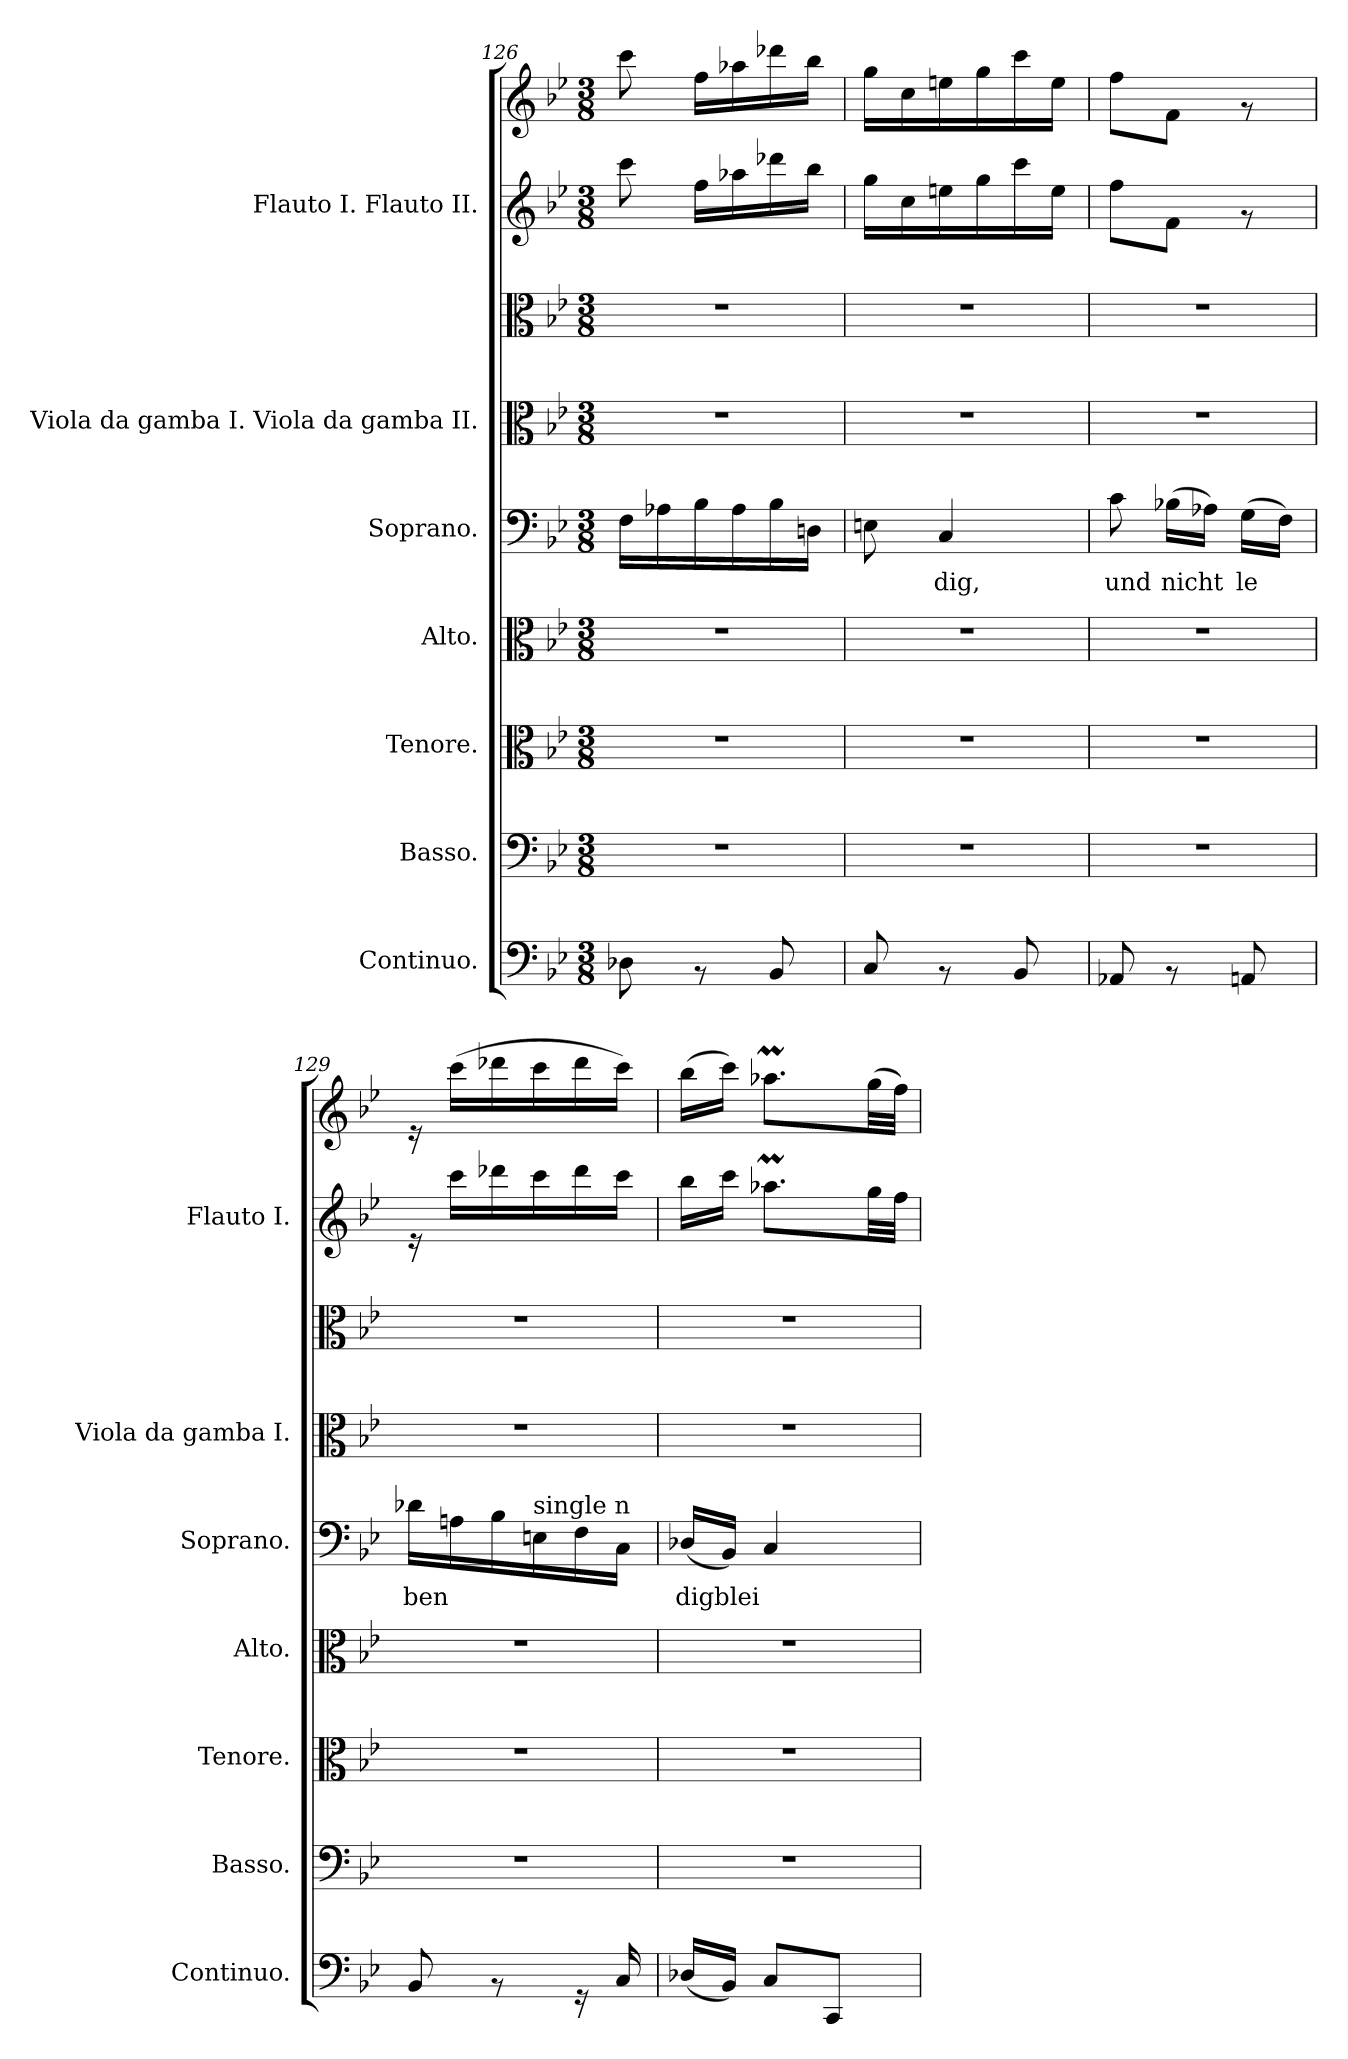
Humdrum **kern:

**kern	**kern	**kern	**kern	**kern	**text	**kern	**kern	**kern	**kern
*part7	*part6	*part5	*part4	*part3	*part3	*part2	*part2	*part1	*part1
*staff9	*staff8	*staff7	*staff6	*staff5	*staff5	*staff4	*staff3	*staff2	*staff1
*I"Continuo.	*I"Basso.	*I"Tenore.	*I"Alto.	*I"Soprano.	*	*I"Viola da gamba I. Viola da gamba II.	*	*I"Flauto I. Flauto II.	*
*I'Continuo.	*I'Basso.	*I'Tenore.	*I'Alto.	*I'Soprano.	*	*I'Viola da gamba I.	*	*I'Flauto I.	*
*clefF4	*clefF4	*clefC3	*clefC3	*clefF4	*	*clefC3	*clefC3	*clefG2	*clefG2
*k[b-e-]	*k[b-e-]	*k[b-e-]	*k[b-e-]	*k[b-e-]	*	*k[b-e-]	*k[b-e-]	*k[b-e-]	*k[b-e-]
*B-:	*B-:	*B-:	*B-:	*B-:	*	*B-:	*B-:	*B-:	*B-:
*M3/8	*M3/8	*M3/8	*M3/8	*M3/8	*	*M3/8	*M3/8	*M3/8	*M3/8
=126	=126	=126	=126	=126	=126	=126	=126	=126	=126
8D-X\	4.r	4.r	4.r	16F\LL	.	4.r	4.r	8ccc\	8ccc\
.	.	.	.	16A-X\	.	.	.	.	.
8rAA	.	.	.	16B-\	.	.	.	16ff\LL	16ff\LL
.	.	.	.	16A-\	.	.	.	16aa-X\	16aa-X\
8BB-/	.	.	.	16B-\	.	.	.	16ddd-X\	16ddd-X\
.	.	.	.	16Dn\JJ	.	.	.	16bb-\JJ	16bb-\JJ
=127	=127	=127	=127	=127	=127	=127	=127	=127	=127
8C/	4.r	4.r	4.r	8En\	.	4.r	4.r	16gg\LL	16gg\LL
.	.	.	.	.	.	.	.	16cc\	16cc\
!	!	!	!	!	!LO:LY:b	!	!	!	!
8rAA	.	.	.	4C/	dig,	.	.	16een\	16een\
.	.	.	.	.	.	.	.	16gg\	16gg\
8BB-/	.	.	.	.	.	.	.	16ccc\	16ccc\
.	.	.	.	.	.	.	.	16ee\JJ	16ee\JJ
=128	=128	=128	=128	=128	=128	=128	=128	=128	=128
!	!	!	!	!	!LO:LY:b	!	!	!	!
8AA-X/	4.r	4.r	4.r	8c\	und	4.r	4.r	8ff\L	8ff\L
!	!	!	!	!	!LO:LY:b	!	!	!	!
8rAA	.	.	.	(>16B-X\LL	nicht	.	.	8f\J	8f\J
.	.	.	.	16A-X\JJ)	.	.	.	.	.
!	!	!	!	!	!LO:LY:b	!	!	!	!
8AAn/	.	.	.	(>16G\LL	le	.	.	8rf	8rf
.	.	.	.	16F\JJ)	.	.	.	.	.
=129	=129	=129	=129	=129	=129	=129	=129	=129	=129
!	!	!	!	!	!LO:LY:b	!	!	!	!
8BB-/	4.r	4.r	4.r	16d-X\LL	ben	4.r	4.r	16re	16re
.	.	.	.	16An\	.	.	.	16ccc\LL	(>16ccc\LL
8rAA	.	.	.	16B-\	.	.	.	16ddd-X\	16ddd-X\
!	!	!	!	!LO:TX:a:t=single n	!	!	!	!	!
.	.	.	.	16E\	.	.	.	16ccc\	16ccc\
16rGG	.	.	.	16F\	.	.	.	16ddd-\	16ddd-\
16C/	.	.	.	16C\JJ	.	.	.	16ccc\JJ	16ccc\JJ)
!!LO:PB:g=z
=130	=130	=130	=130	=130	=130	=130	=130	=130	=130
!	!	!	!	!	!LO:LY:b	!	!	!	!
(<16D-X/LL	4.r	4.r	4.r	(<16D-X/LL	digblei	4.r	4.r	16bb-\LL	(<16bb-\LL
16BB-/JJ)	.	.	.	16BB-/JJ)	.	.	.	16ccc\JJ	16ccc\JJ)
8C/L	.	.	.	4C/	.	.	.	8.aa-XM\L	8.aa-XM\L
8CC/J	.	.	.	.	.	.	.	.	.
.	.	.	.	.	.	.	.	32gg\LL	(>32gg\LL
.	.	.	.	.	.	.	.	32ff\JJJ	32ff\JJJ)
=	=	=	=	=	=	=	=	=	=
*-	*-	*-	*-	*-	*-	*-	*-	*-	*-
